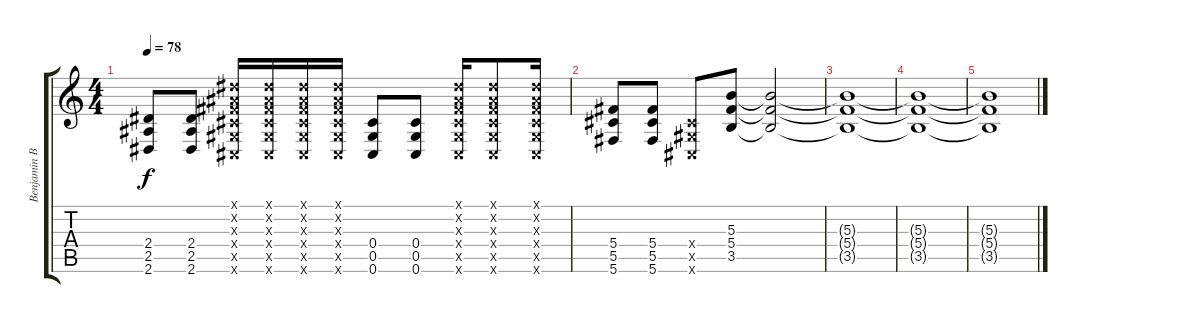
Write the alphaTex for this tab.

\track ("Benjamin Burnley" "Benjamin B") {instrument distortionguitar}
\staff {score tabs}
\tuning (Eb4 Bb3 Gb3 Db3 Ab2 Db2) {hide}
\ts (4 4)
\tempo 78
\clef g2
\ks c
(2.4 2.5 2.6).8{dy f} (2.4 2.5 2.6).8 (0.1{x} 0.2{x} 0.3{x} 0.4{x} 0.5{x} 0.6{x}).16 (0.1{x} 0.2{x} 0.3{x} 0.4{x} 0.5{x} 0.6{x}).16 (0.1{x} 0.2{x} 0.3{x} 0.4{x} 0.5{x} 0.6{x}).16 (0.1{x} 0.2{x} 0.3{x} 0.4{x} 0.5{x} 0.6{x}).16 (0.4 0.5 0.6).8 (0.4 0.5 0.6).8 (0.1{x} 0.2{x} 0.3{x} 0.4{x} 0.5{x} 0.6{x}).16 (0.1{x} 0.2{x} 0.3{x} 0.4{x} 0.5{x} 0.6{x}).8 (0.1{x} 0.2{x} 0.3{x} 0.4{x} 0.5{x} 0.6{x}).16 |
(5.4 5.5 5.6).8 (5.4 5.5 5.6).8 (0.4{x} 0.5{x} 0.6{x}).8 (5.3 5.4 3.5).8 (5.3{t} 5.4{t} 3.5{t}).2 |
(5.3{t} 5.4{t} 3.5{t}).1 |
(5.3{t} 5.4{t} 3.5{t}).1 |
(5.3{t} 5.4{t} 3.5{t}).1
